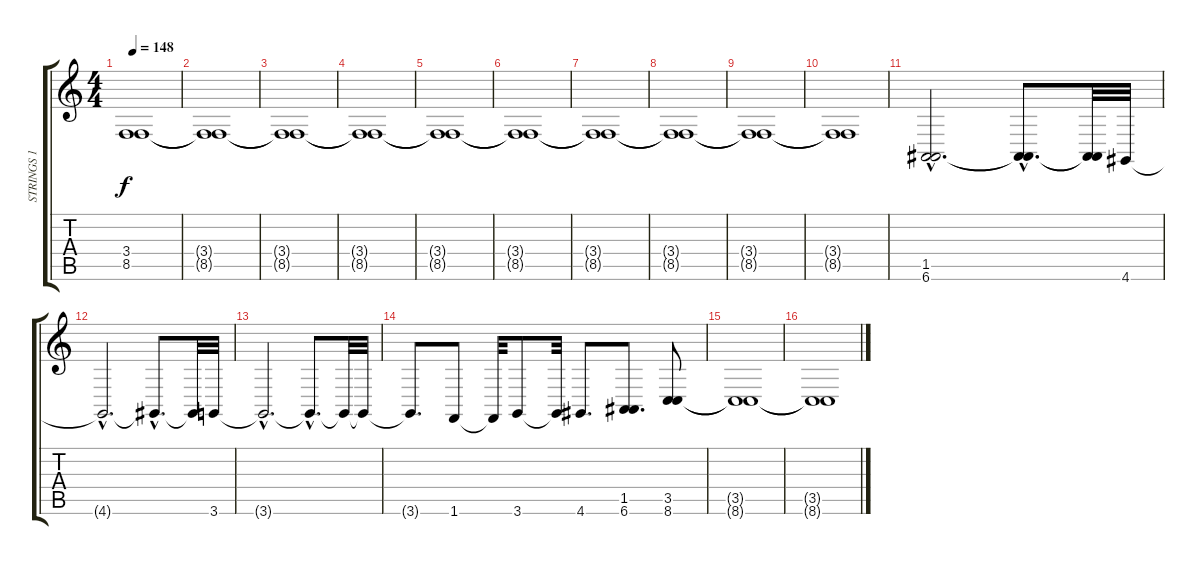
\track ("STRINGS 1" "STRINGS 1") {instrument viola}
\staff {score tabs}
\tuning (E4 B3 G3 D3 A2 E2) {hide}
\ts (4 4)
\tempo 148
\clef g2
\ks c
(3.4{t} 8.5{t}).1{dy f} |
(3.4{t} 8.5{t}).1 |
(3.4{t} 8.5{t}).1 |
(3.4{t} 8.5{t}).1 |
(3.4{t} 8.5{t}).1 |
(3.4{t} 8.5{t}).1 |
(3.4{t} 8.5{t}).1 |
(3.4{t} 8.5{t}).1 |
(3.4{t} 8.5{t}).1 |
(3.4{t} 8.5{t}).1 |
(1.5{hac} 6.6{hac}).2{d} (1.5{hac t} 6.6{hac t}).8{d} (1.5{t} 6.6{t}).32 4.6.32 |
4.6{hac t}.2{d} 4.6{hac t}.8{d} 4.6{t}.32 3.6.32 |
3.6{hac t}.2{d} 3.6{hac t}.8{d} 3.6{t}.32 3.6{t}.32 |
3.6{t}.8{d} 1.6.8 1.6{t}.32 3.6.8 3.6{t}.32 4.6.8{d} (1.5 6.6).8{d} (3.5 8.6).8 |
(3.5{t} 8.6{t}).1 |
(3.5{t} 8.6{t}).1
